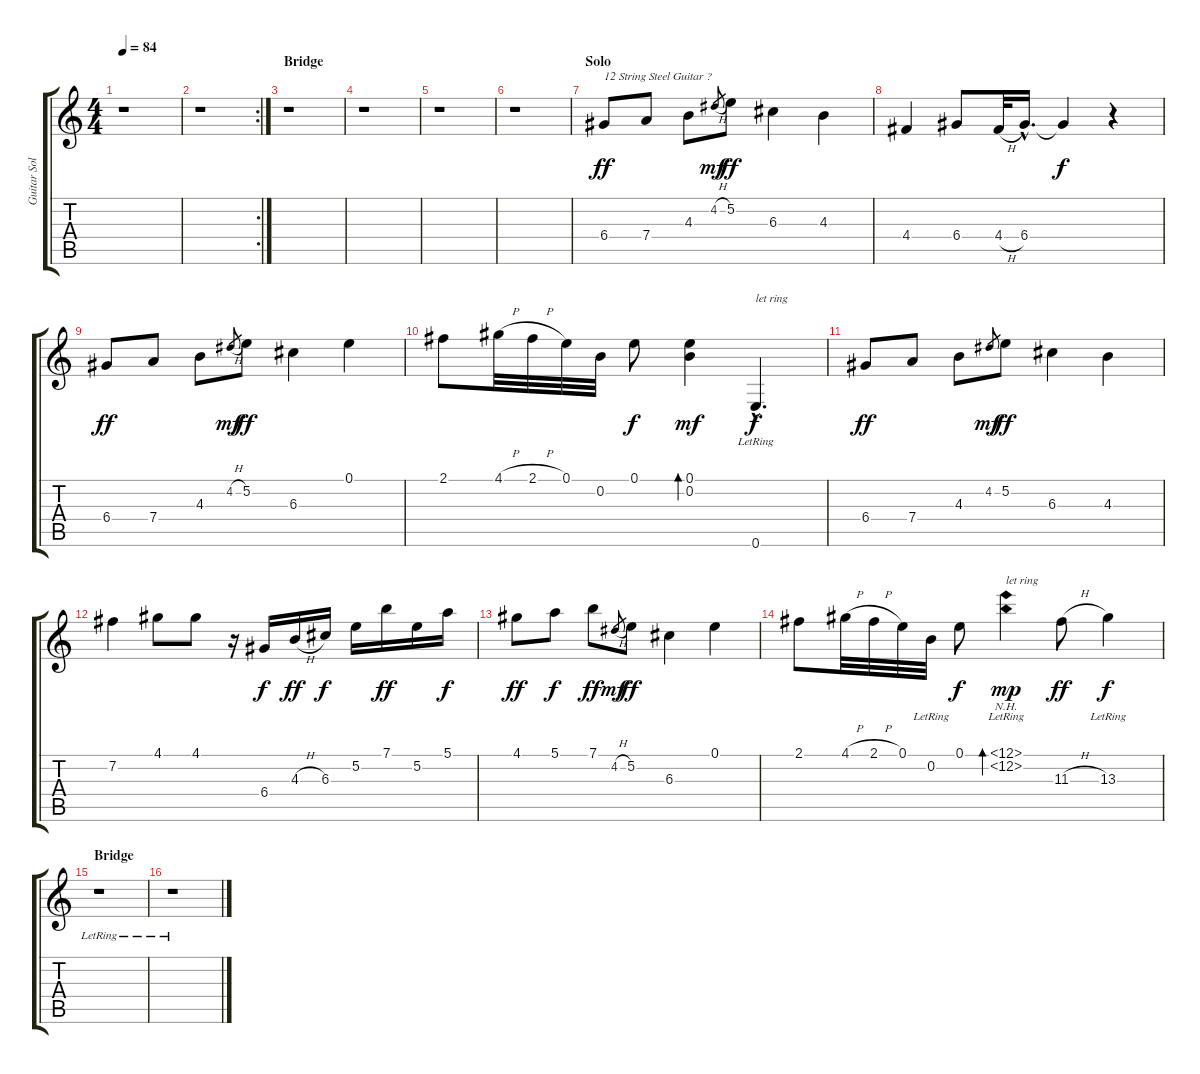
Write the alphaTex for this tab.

\track ("Guitar Solo" "Guitar Sol") {instrument acousticguitarsteel}
\staff {score tabs}
\tuning (E4 B3 G3 D3 A2 E2) {hide}
\ts (4 4)
\tempo 84
\clef g2
\ks c
r.1{dy ff} |
\rc 2
r.1 |
\section ("" "Bridge")
r.1 |
r.1 |
r.1 |
r.1 |
\section ("" "Solo")
6.4.8{txt "12 String Steel Guitar ?"} 7.4.8 4.3.8 4.2{h}.8{gr dy mf} 5.2.8{dy ff} 6.3.4 4.3.4 |
4.4.4 6.4.8 4.4{h}.32 6.4{hac}.16{d} 6.4{t}.4{dy f} r.4 |
6.4.8{dy ff} 7.4.8 4.3.8 4.2{h}.8{gr dy mf} 5.2.8{dy ff} 6.3.4 0.1.4 |
2.1.8 4.1{h}.32 2.1{h}.32 0.1.32 0.2.32 0.1.8{dy f} (0.1 0.2).4{bd 60 dy mf} 0.6{hac lr}.4{d txt "let ring" dy f} |
6.4.8{dy ff} 7.4.8 4.3.8 4.2.8{gr dy mf} 5.2.8{dy ff} 6.3.4 4.3.4 |
7.2.4 4.1.8 4.1.8 r.16 6.4.16{dy f} 4.3{h}.16{dy ff} 6.3.16{dy f} 5.2.16 7.1.16{dy ff} 5.2.16 5.1.16{dy f} |
4.1.8{dy ff} 5.1.8{dy f} 7.1.8{dy ff} 4.2{h}.8{gr dy mf} 5.2.8{dy ff} 6.3.4 0.1.4 |
2.1.8 4.1{h}.32 2.1{h}.32 0.1.32 0.2{lr}.32 0.1.8{dy f} (12.1{nh lr} 12.2{nh lr}).4{bd 60 txt "let ring" dy mp instrument electricguitarclean} 11.3{h}.8{dy ff instrument acousticguitarsteel} 13.3{lr}.4{dy f} |
\section ("" "Bridge")
r.1 |
r.1
